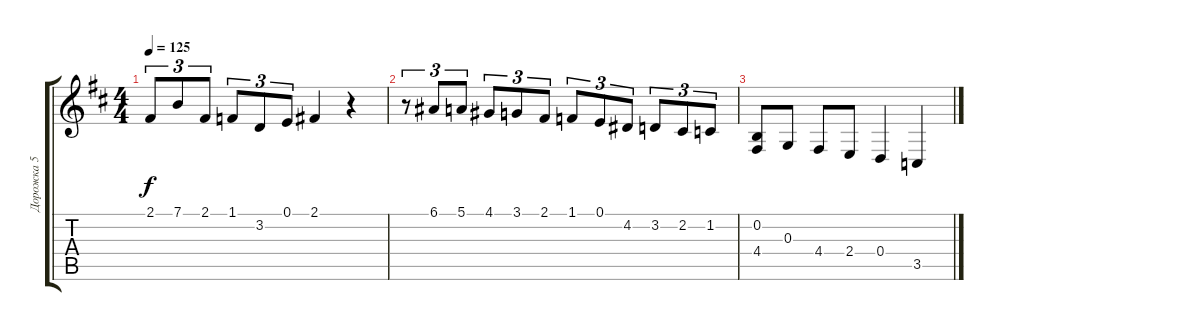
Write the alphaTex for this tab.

\track ("Дорожка 5" "Дорожка 5") {instrument tuba}
\staff {score tabs}
\tuning (E4 B3 G3 D3 A2 E2) {hide}
\ts (4 4)
\tempo 125
\clef g2
\ks d
2.1.8{tu (3 2) dy f} 7.1.8{tu (3 2)} 2.1.8{tu (3 2)} 1.1.8{tu (3 2)} 3.2.8{tu (3 2)} 0.1.8{tu (3 2)} 2.1.4 r.4 |
r.8{tu (3 2)} 6.1.8{tu (3 2)} 5.1.8{tu (3 2)} 4.1.8{tu (3 2)} 3.1.8{tu (3 2)} 2.1.8{tu (3 2)} 1.1.8{tu (3 2)} 0.1.8{tu (3 2)} 4.2.8{tu (3 2)} 3.2.8{tu (3 2)} 2.2.8{tu (3 2)} 1.2.8{tu (3 2)} |
(0.2 4.4).8 0.3.8 4.4.8 2.4.8 0.4.4 3.5.4
